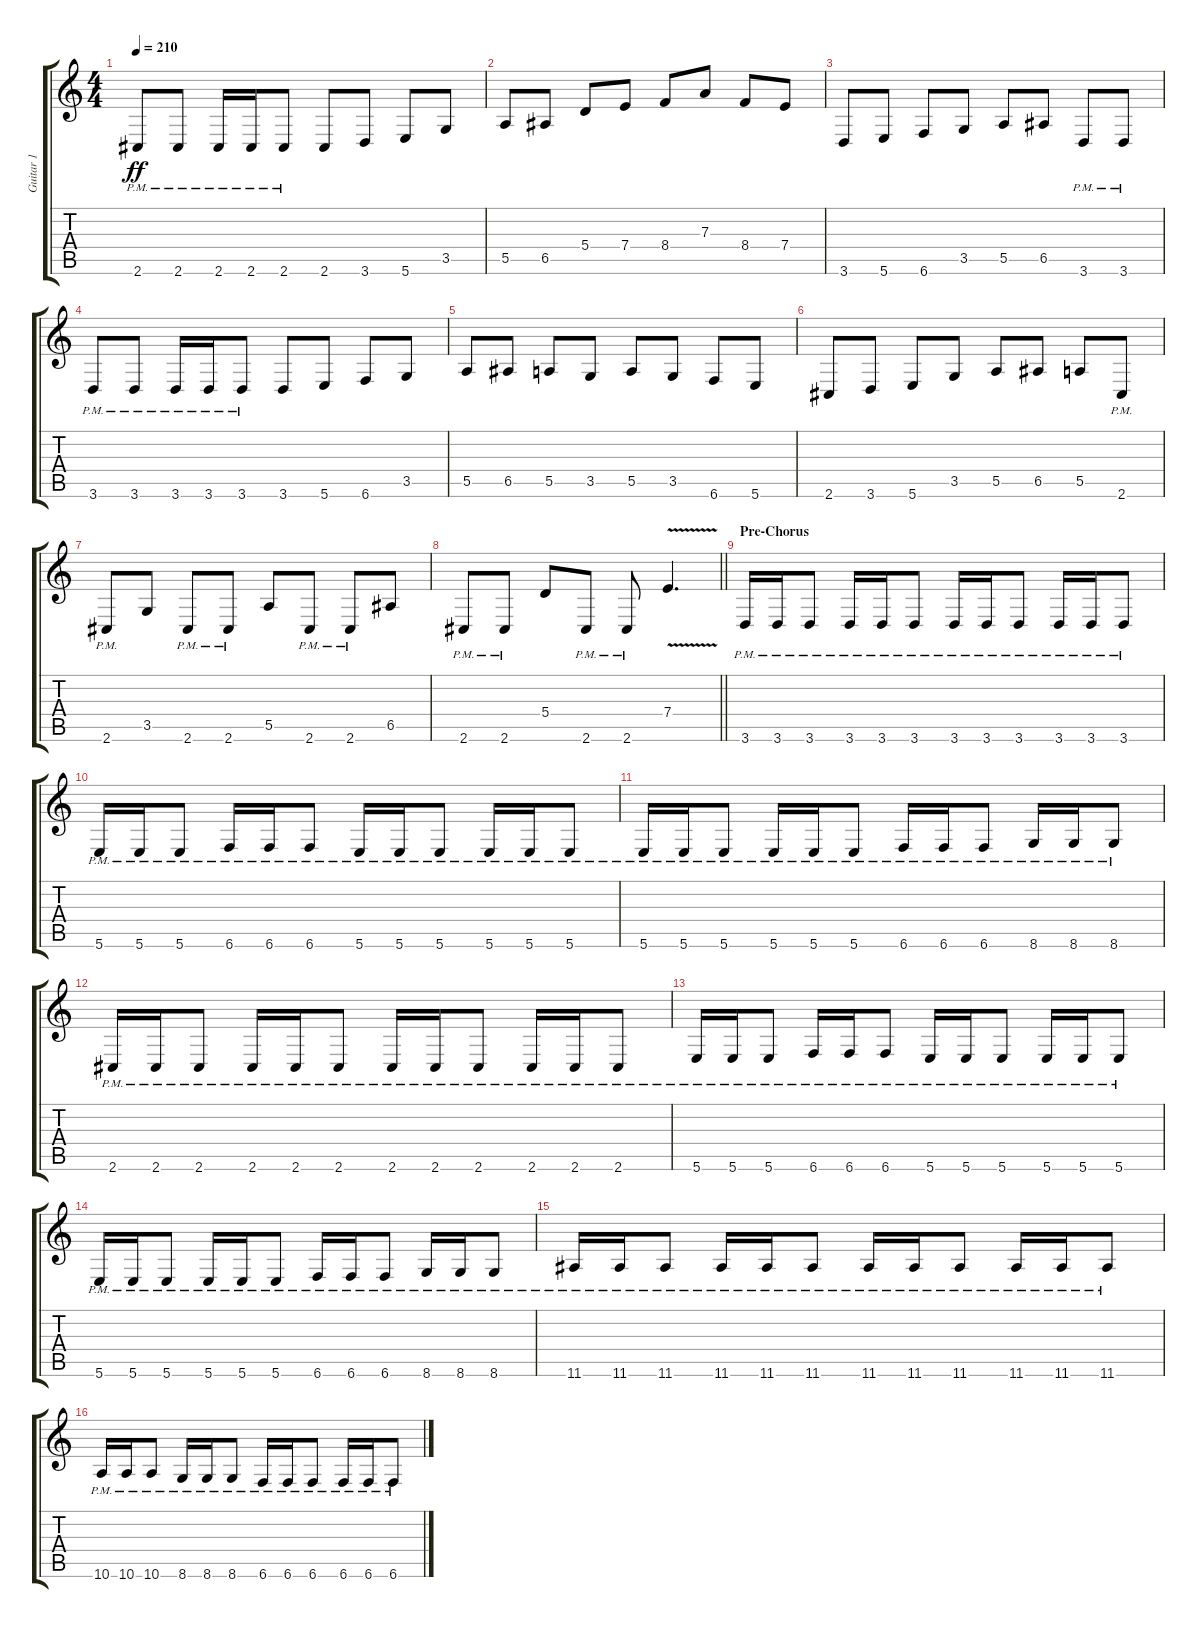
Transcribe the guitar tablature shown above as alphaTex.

\track ("Guitar 1" "Guitar 1") {instrument distortionguitar}
\staff {score tabs}
\tuning (B3 Gb3 D3 A2 E2 B1) {hide}
\ts (4 4)
\tempo 210
\clef g2
\ks c
2.6{pm}.8{dy ff} 2.6{pm}.8 2.6{pm}.16 2.6{pm}.16 2.6{pm}.8 2.6.8 3.6.8 5.6.8 3.5.8 |
5.5.8 6.5.8 5.4.8 7.4.8 8.4.8 7.3.8 8.4.8 7.4.8 |
3.6.8 5.6.8 6.6.8 3.5.8 5.5.8 6.5.8 3.6{pm}.8 3.6{pm}.8 |
3.6{pm}.8 3.6{pm}.8 3.6{pm}.16 3.6{pm}.16 3.6{pm}.8 3.6.8 5.6.8 6.6.8 3.5.8 |
5.5.8 6.5.8 5.5.8 3.5.8 5.5.8 3.5.8 6.6.8 5.6.8 |
2.6.8 3.6.8 5.6.8 3.5.8 5.5.8 6.5.8 5.5.8 2.6{pm}.8 |
2.6{pm}.8 3.5.8 2.6{pm}.8 2.6{pm}.8 5.5.8 2.6{pm}.8 2.6{pm}.8 6.5.8 |
\barLineRight lightlight
2.6{pm}.8 2.6{pm}.8 5.4.8 2.6{pm}.8 2.6{pm}.8 7.4{v}.4{d} |
\section ("" "Pre-Chorus")
3.6{pm}.16 3.6{pm}.16 3.6{pm}.8 3.6{pm}.16 3.6{pm}.16 3.6{pm}.8 3.6{pm}.16 3.6{pm}.16 3.6{pm}.8 3.6{pm}.16 3.6{pm}.16 3.6{pm}.8 |
5.6{pm}.16 5.6{pm}.16 5.6{pm}.8 6.6{pm}.16 6.6{pm}.16 6.6{pm}.8 5.6{pm}.16 5.6{pm}.16 5.6{pm}.8 5.6{pm}.16 5.6{pm}.16 5.6{pm}.8 |
5.6{pm}.16 5.6{pm}.16 5.6{pm}.8 5.6{pm}.16 5.6{pm}.16 5.6{pm}.8 6.6{pm}.16 6.6{pm}.16 6.6{pm}.8 8.6{pm}.16 8.6{pm}.16 8.6{pm}.8 |
2.6{pm}.16 2.6{pm}.16 2.6{pm}.8 2.6{pm}.16 2.6{pm}.16 2.6{pm}.8 2.6{pm}.16 2.6{pm}.16 2.6{pm}.8 2.6{pm}.16 2.6{pm}.16 2.6{pm}.8 |
5.6{pm}.16 5.6{pm}.16 5.6{pm}.8 6.6{pm}.16 6.6{pm}.16 6.6{pm}.8 5.6{pm}.16 5.6{pm}.16 5.6{pm}.8 5.6{pm}.16 5.6{pm}.16 5.6{pm}.8 |
5.6{pm}.16 5.6{pm}.16 5.6{pm}.8 5.6{pm}.16 5.6{pm}.16 5.6{pm}.8 6.6{pm}.16 6.6{pm}.16 6.6{pm}.8 8.6{pm}.16 8.6{pm}.16 8.6{pm}.8 |
11.6{pm}.16 11.6{pm}.16 11.6{pm}.8 11.6{pm}.16 11.6{pm}.16 11.6{pm}.8 11.6{pm}.16 11.6{pm}.16 11.6{pm}.8 11.6{pm}.16 11.6{pm}.16 11.6{pm}.8 |
10.6{pm}.16 10.6{pm}.16 10.6{pm}.8 8.6{pm}.16 8.6{pm}.16 8.6{pm}.8 6.6{pm}.16 6.6{pm}.16 6.6{pm}.8 6.6{pm}.16 6.6{pm}.16 6.6{pm}.8
